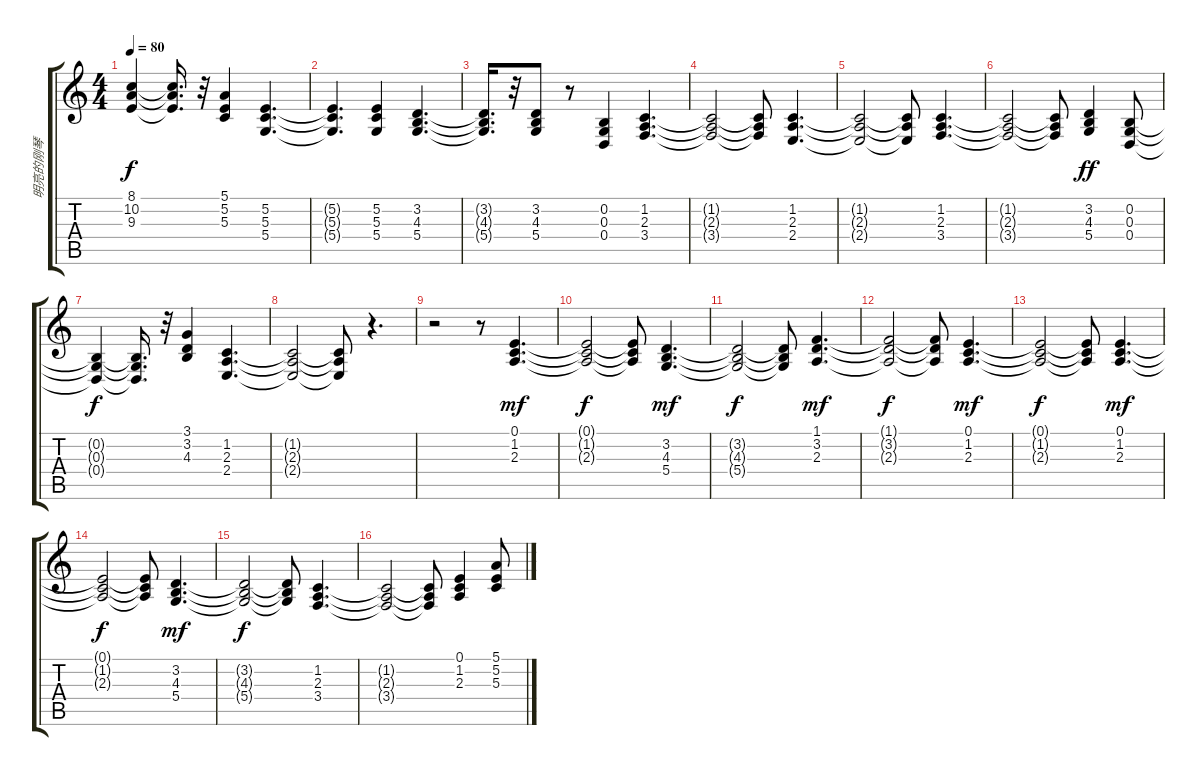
\track ("明亮的刚琴 " "明亮的刚琴 ") {instrument brightacousticpiano}
\staff {score tabs}
\tuning (E4 B3 G3 D3 A2 E2) {hide}
\ts (4 4)
\tempo 80
\clef g2
\ks c
(8.1 10.2 9.3).4{dy f} (8.1{t} 10.2{t} 9.3{t}).16{d} r.32 (5.1 5.2 5.3).4 (5.2 5.3 5.4).4{d} |
(5.2{t} 5.3{t} 5.4{t}).4{d} (5.2 5.3 5.4).4 (3.2 4.3 5.4).4{d} |
(3.2{t} 4.3{t} 5.4{t}).16{d} r.32 (3.2 4.3 5.4).8 r.8 (0.2 0.3 0.4).4 (1.2 2.3 3.4).4{d} |
(1.2{t} 2.3{t} 3.4{t}).2 (1.2{t} 2.3{t} 3.4{t}).8 (1.2 2.3 2.4).4{d} |
(1.2{t} 2.3{t} 2.4{t}).2 (1.2{t} 2.3{t} 2.4{t}).8 (1.2 2.3 3.4).4{d} |
(1.2{t} 2.3{t} 3.4{t}).2 (1.2{t} 2.3{t} 3.4{t}).8 (3.2 4.3 5.4).4{dy ff} (0.2 0.3 0.4).8 |
(0.2{t} 0.3{t} 0.4{t}).4{dy f} (0.2{t} 0.3{t} 0.4{t}).16{d} r.32 (3.1 3.2 4.3).4 (1.2 2.3 2.4).4{d} |
(1.2{t} 2.3{t} 2.4{t}).2 (1.2{t} 2.3{t} 2.4{t}).8 r.4{d} |
r.2 r.8 (0.1 1.2 2.3).4{d dy mf} |
(0.1{t} 1.2{t} 2.3{t}).2{dy f} (0.1{t} 1.2{t} 2.3{t}).8 (3.2 4.3 5.4).4{d dy mf} |
(3.2{t} 4.3{t} 5.4{t}).2{dy f} (3.2{t} 4.3{t} 5.4{t}).8 (1.1 3.2 2.3).4{d dy mf} |
(1.1{t} 3.2{t} 2.3{t}).2{dy f} (1.1{t} 3.2{t} 2.3{t}).8 (0.1 1.2 2.3).4{d dy mf} |
(0.1{t} 1.2{t} 2.3{t}).2{dy f} (0.1{t} 1.2{t} 2.3{t}).8 (0.1 1.2 2.3).4{d dy mf} |
(0.1{t} 1.2{t} 2.3{t}).2{dy f} (0.1{t} 1.2{t} 2.3{t}).8 (3.2 4.3 5.4).4{d dy mf} |
(3.2{t} 4.3{t} 5.4{t}).2{dy f} (3.2{t} 4.3{t} 5.4{t}).8 (1.2 2.3 3.4).4{d} |
(1.2{t} 2.3{t} 3.4{t}).2 (1.2{t} 2.3{t} 3.4{t}).8 (0.1 1.2 2.3).4 (5.1 5.2 5.3).8
